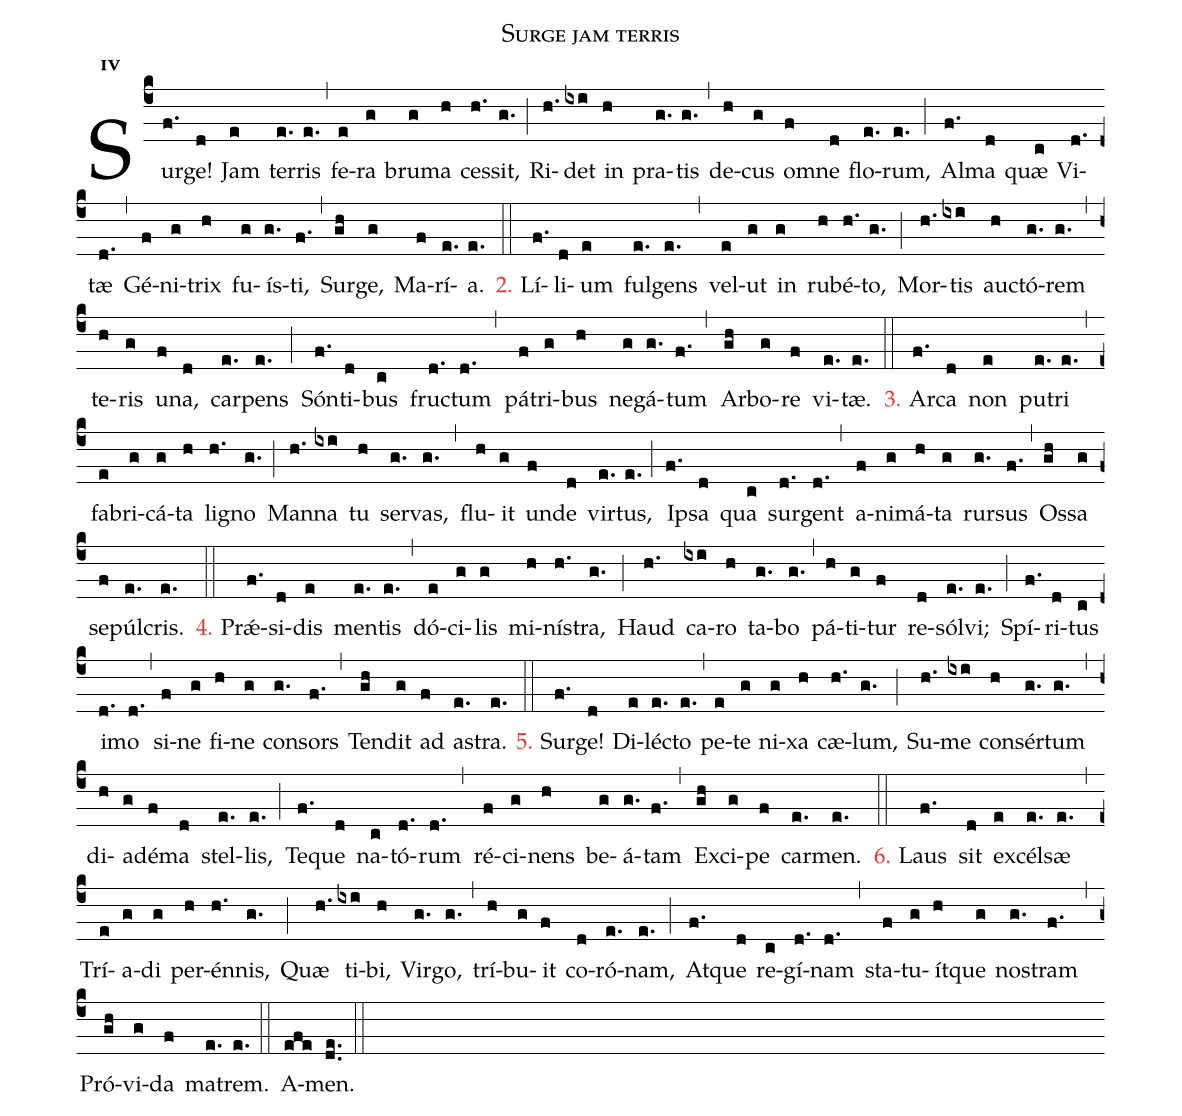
name:Surge jam terris;
office-part:hy;
mode:4;
%%
initial-style: 1;
name: Surge jam terris;
mode:4;
office-part: Hymnus;
annotation: Hymn.;
annotation:iv;
nabc-lines:1;
%%
(c4) Sur(f.)ge!(d) Jam(e) ter(e.)ris(e.) (,) fe(e)ra(g) bru(g)ma(h) ces(h.)sit,(g.) (;)
Ri(h.)det(ixi) in(h) pra(g.)tis(g.) (,) de(h)cus(g) om(f)ne(d) flo(e.)rum,(e.) (;)
Al(f.)ma(d) quæ(c) Vi(d.)tæ(d.) (,) Gé(f)ni(g)trix(h) fu(g)ís(g.)ti,(f.) (,)
Sur(gh)ge,(g) Ma(f)rí(e.)a.(e.) (::)

<c>2.</c> Lí(f.)li(d)um(e) ful(e.)gens(e.) (,) vel(e)ut(g) in(g) ru(h)bé(h.)to,(g.) (;)
Mor(h.)tis(ixi) auc(h)tó(g.)rem(g.) (,) te(h)ris(g) u(f)na,(d) car(e.)pens(e.) (;)
Són(f.)ti(d)bus(c) fruc(d.)tum(d.) (,) pá(f)tri(g)bus(h) ne(g)gá(g.)tum(f.) (,)
Ar(gh)bo(g)re(f) vi(e.)tæ.(e.) (::)

<c>3.</c> Ar(f.)ca(d) non(e) pu(e.)tri(e.) (,) fa(e)bri(g)cá(g)ta(h) li(h.)gno(g.) (;)
Man(h.)na(ixi) tu(h) ser(g.)vas,(g.) (,) flu(h)it(g) un(f)de(d) vir(e.)tus,(e.) (;)
Ip(f.)sa(d) qua(c) sur(d.)gent(d.) (,) a(f)ni(g)má(h)ta(g) rur(g.)sus(f.) (,)
Os(gh)sa(g) se(f)púl(e.)cris.(e.) (::)

<c>4.</c> Prǽ(f.)si(d)dis(e) men(e.)tis(e.) (,) dó(e)ci(g)lis(g) mi(h)nís(h.)tra,(g.) (;)
Haud(h.) ca(ixi)ro(h) ta(g.)bo(g.) (,) pá(h)ti(g)tur(f) re(d)sól(e.)vi;(e.) (;)
Spí(f.)ri(d)tus(c) i(d.)mo(d.) (,) si(f)ne(g) fi(h)ne(g) con(g.)sors(f.) (,)
Ten(gh)dit(g) ad(f) as(e.)tra.(e.) (::)

<c>5.</c> Sur(f.)ge!(d) Di(e)léc(e.)to(e.) (,) pe(e)te(g) ni(g)xa(h) cæ(h.)lum,(g.) (;)
Su(h.)me(ixi) con(h)sér(g.)tum(g.) (,) di(h)a(g)dé(f)ma(d) stel(e.)lis,(e.) (;)
Te(f.)que(d) na(c)tó(d.)rum(d.) (,) ré(f)ci(g)nens(h) be(g)á(g.)tam(f.) (,)
Ex(gh)ci(g)pe(f) car(e.)men.(e.) (::)

<c>6.</c> Laus(f.) sit(d) ex(e)cél(e.)sæ(e.) (,) Trí(e)a(g)di(g) per(h)én(h.)nis,(g.) (;)
Quæ(h.) ti(ixi)bi,(h) Vir(g.)go,(g.) (,) trí(h)bu(g)it(f) co(d)ró(e.)nam,(e.) (;)
At(f.)que(d) re(c)gí(d.)nam(d.) (,) sta(f)tu(g)ít(h)que(g) nos(g.)tram(f.) (,)
Pró(gh)vi(g)da(f) ma(e.)trem.(e.) (::)

A(efe)men.(de..) (::)
